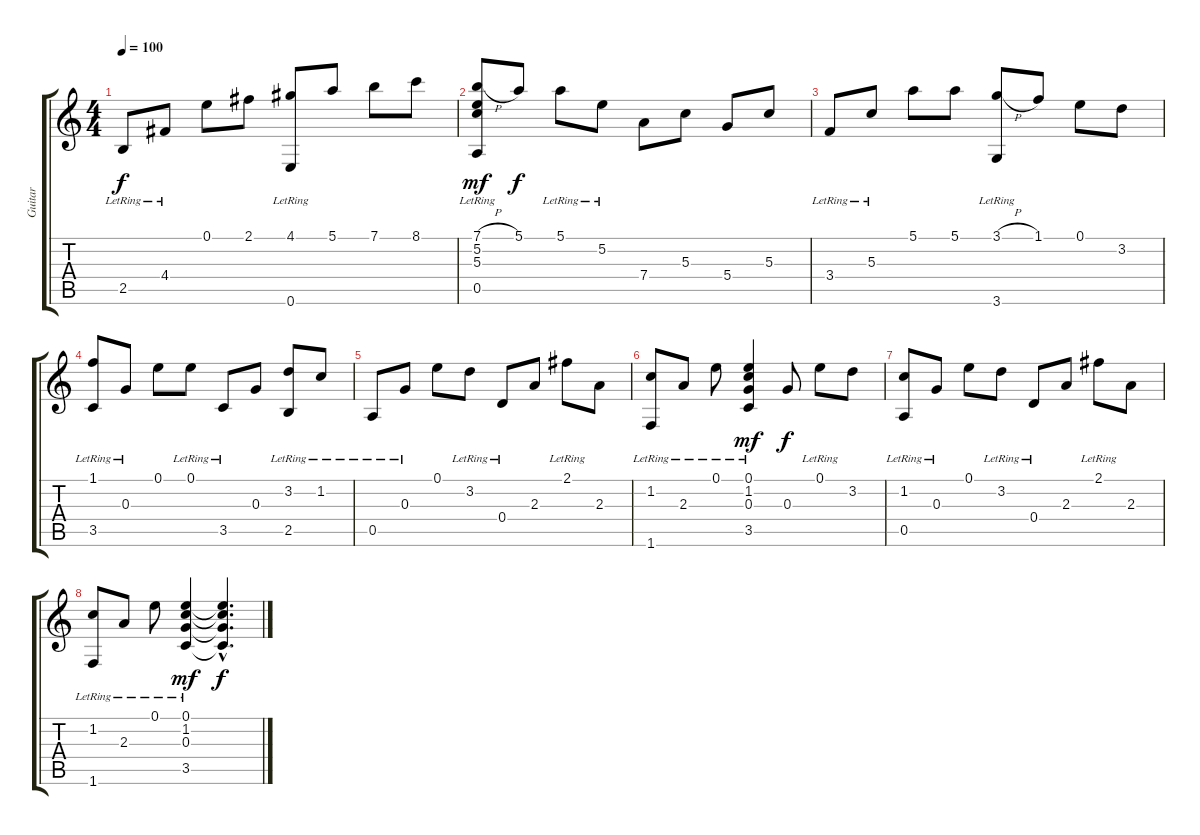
\track ("Guitar" "Guitar") {instrument acousticguitarnylon}
\staff {score tabs}
\tuning (E4 B3 G3 D3 A2 E2) {hide}
\ts (4 4)
\tempo 100
\clef g2
\ks c
2.5{lr}.8{dy f} 4.4{lr}.8 0.1.8 2.1.8 (4.1 0.6{lr}).8 5.1.8 7.1.8 8.1.8 |
(7.1{h} 5.2{lr} 5.3{lr} 0.5{lr}).8{dy mf} 5.1.8{dy f} 5.1{lr}.8 5.2{lr}.8 7.4.8 5.3.8 5.4.8 5.3.8 |
3.4{lr}.8 5.3{lr}.8 5.1.8 5.1.8 (3.1{h} 3.6{lr}).8 1.1.8 0.1.8 3.2.8 |
(1.1{lr} 3.5{lr}).8 0.3{lr}.8 0.1.8 0.1{lr}.8 3.5{lr}.8 0.3.8 (3.2 2.5{lr}).8 1.2{lr}.8 |
0.5{lr}.8 0.3{lr}.8 0.1.8 3.2{lr}.8 0.4{lr}.8 2.3.8 2.1{lr}.8 2.3.8 |
(1.2{lr} 1.6{lr}).8 2.3{lr}.8 0.1{lr}.8 (0.1{lr} 1.2 0.3 3.5{lr}).4{dy mf} 0.3.8{dy f} 0.1{lr}.8 3.2.8 |
(1.2{lr} 0.5{lr}).8 0.3{lr}.8 0.1.8 3.2{lr}.8 0.4{lr}.8 2.3.8 2.1{lr}.8 2.3.8 |
(1.2{lr} 1.6{lr}).8 2.3{lr}.8 0.1{lr}.8 (0.1 1.2 0.3 3.5{lr}).4{dy mf} (0.1{hac t} 1.2{hac t} 0.3{hac t} 3.5{hac t}).4{d dy f}
